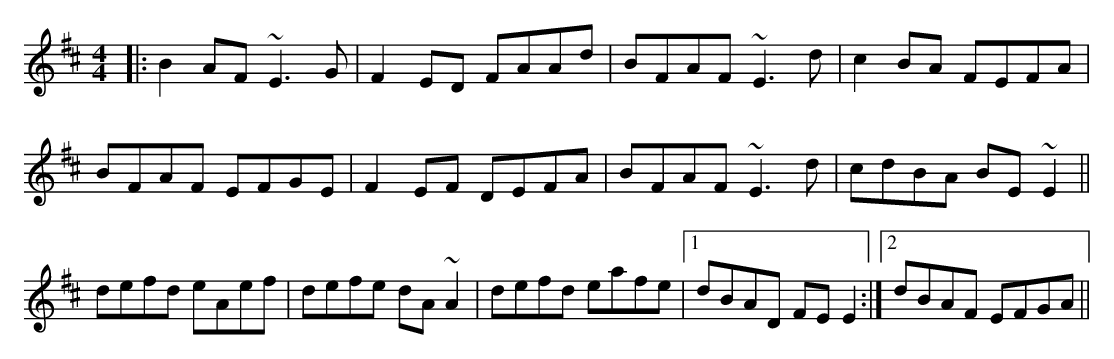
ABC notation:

X:1
M:4/4
K:Edor
|:B2AF ~E3G|F2ED FAAd|BFAF ~E3d|c2BA FEFA|
BFAF EFGE|F2EF DEFA|BFAF ~E3d|cdBA BE~E2||
defd eAef|defe dA~A2|defd eafe|1 dBAD FEE2:|2 dBAF EFGA||
